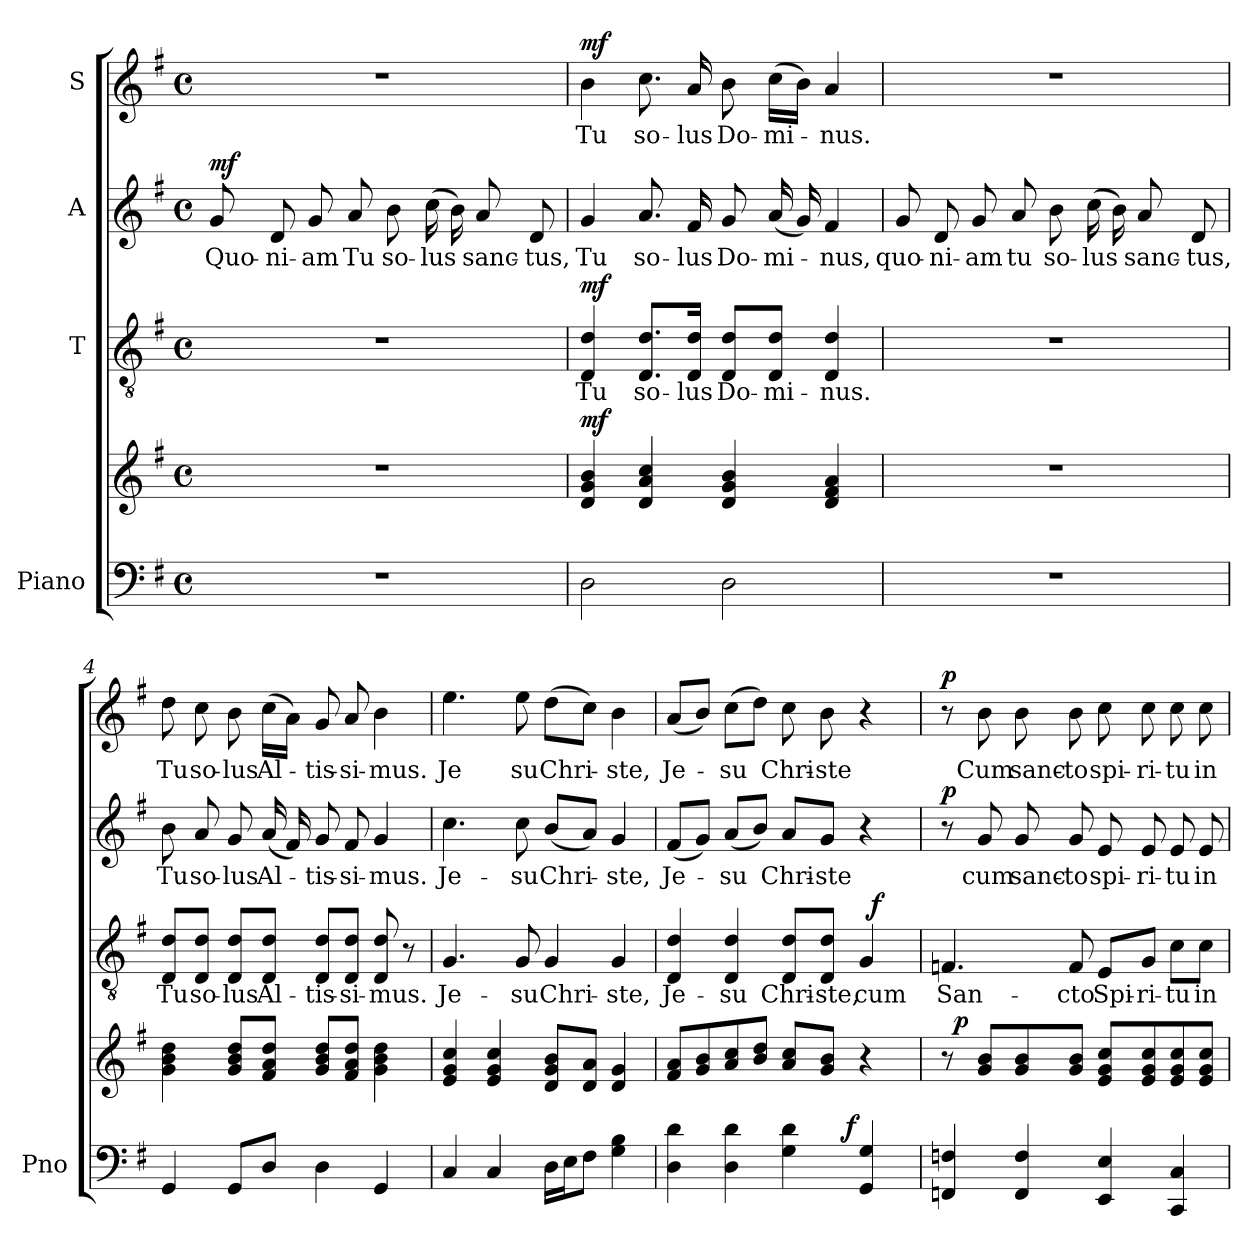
**kern	**kern	**dynam	**kern	**text	**dynam	**kern	**text	**dynam	**kern	**text	**dynam
*part4	*part4	*part4	*part3	*part3	*part3	*part2	*part2	*part2	*part1	*part1	*part1
*staff5	*staff4	*staff4/5	*staff3	*staff3	*staff3	*staff2	*staff2	*staff2	*staff1	*staff1	*staff1
*I"Piano	*	*	*I"T	*	*	*I"A	*	*	*I"S	*	*
*I'Pno	*	*	*	*	*	*	*	*	*	*	*
*clefF4	*clefG2	*	*clefGv2	*	*	*clefG2	*	*	*clefG2	*	*
*k[f#]	*k[f#]	*	*k[f#]	*	*	*k[f#]	*	*	*k[f#]	*	*
*G:	*G:	*	*G:	*	*	*G:	*	*	*G:	*	*
*M4/4	*M4/4	*	*M4/4	*	*	*M4/4	*	*	*M4/4	*	*
*met(c)	*met(c)	*	*met(c)	*	*	*met(c)	*	*	*met(c)	*	*
=1	=1	=1	=1	=1	=1	=1	=1	=1	=1	=1	=1
!	!	!	!	!	!	!	!	!LO:DY:a	!	!	!
1r	1r	.	1r	.	.	8g/	Quo-	mf	1r	.	.
.	.	.	.	.	.	8d/	-ni-	.	.	.	.
.	.	.	.	.	.	8g/	-am	.	.	.	.
.	.	.	.	.	.	8a/	Tu	.	.	.	.
.	.	.	.	.	.	8b\	so-	.	.	.	.
.	.	.	.	.	.	(16cc\	-lus	.	.	.	.
.	.	.	.	.	.	16b\)	.	.	.	.	.
.	.	.	.	.	.	8a/	sanc-	.	.	.	.
.	.	.	.	.	.	8d/	-tus,	.	.	.	.
=2	=2	=2	=2	=2	=2	=2	=2	=2	=2	=2	=2
!	!	!LO:DY:a	!	!	!LO:DY:a	!	!	!	!	!	!LO:DY:a
2D\	4d/ 4g/ 4b/	mf	4D/ 4d/	Tu	mf	4g/	Tu	.	4b\	Tu	mf
.	4d/ 4a/ 4cc/	.	8.D/ 8.d/L	so-	.	8.a/	so-	.	8.cc\	so-	.
.	.	.	16D/ 16d/Jk	-lus	.	16f#/	-lus	.	16a/	-lus	.
2D\	4d/ 4g/ 4b/	.	8D/ 8d/L	Do-	.	8g/	Do-	.	8b\	Do-	.
.	.	.	8D/ 8d/J	-mi-	.	(16a/	-mi-	.	(16cc\LL	-mi-	.
.	.	.	.	.	.	16g/)	.	.	16b\JJ)	.	.
.	4d/ 4f#/ 4a/	.	4D/ 4d/	-nus.	.	4f#/	-nus,	.	4a/	-nus.	.
=3	=3	=3	=3	=3	=3	=3	=3	=3	=3	=3	=3
1r	1r	.	1r	.	.	8g/	quo-	.	1r	.	.
.	.	.	.	.	.	8d/	-ni-	.	.	.	.
.	.	.	.	.	.	8g/	-am	.	.	.	.
.	.	.	.	.	.	8a/	tu	.	.	.	.
.	.	.	.	.	.	8b\	so-	.	.	.	.
.	.	.	.	.	.	(16cc\	-lus	.	.	.	.
.	.	.	.	.	.	16b\)	.	.	.	.	.
.	.	.	.	.	.	8a/	sanc-	.	.	.	.
.	.	.	.	.	.	8d/	-tus,	.	.	.	.
!!LO:LB:g=z
=4	=4	=4	=4	=4	=4	=4	=4	=4	=4	=4	=4
4GG/	4g\ 4b\ 4dd\	.	8D/ 8d/L	Tu	.	8b\	Tu	.	8dd\	Tu	.
.	.	.	8D/ 8d/J	so-	.	8a/	so-	.	8cc\	so-	.
8GG/L	8g/ 8b/ 8dd/L	.	8D/ 8d/L	-lus	.	8g/	-lus	.	8b\	-lus	.
8D/J	8f#/ 8a/ 8dd/J	.	8D/ 8d/J	Al-	.	(16a/	Al-	.	(16cc\LL	Al-	.
.	.	.	.	.	.	16f#/)	.	.	16a\JJ)	.	.
4D\	8g/ 8b/ 8dd/L	.	8D/ 8d/L	-tis-	.	8g/	-tis-	.	8g/	-tis-	.
.	8f#/ 8a/ 8dd/J	.	8D/ 8d/J	-si-	.	8f#/	-si-	.	8a/	-si-	.
4GG/	4g\ 4b\ 4dd\	.	8D/ 8d/	-mus.	.	4g/	-mus.	.	4b\	-mus.	.
.	.	.	8r	.	.	.	.	.	.	.	.
=5	=5	=5	=5	=5	=5	=5	=5	=5	=5	=5	=5
4C/	4e/ 4g/ 4cc/	.	4.G/	Je-	.	4.cc\	Je-	.	4.ee\	Je	.
4C/	4e/ 4g/ 4cc/	.	.	.	.	.	.	.	.	.	.
.	.	.	8G/	-su	.	8cc\	-su	.	8ee\	su	.
16D\LL	8d/ 8g/ 8b/L	.	4G/	Chri-	.	(8b/L	Chri-	.	(8dd\L	Chri-	.
16E\J	.	.	.	.	.	.	.	.	.	.	.
8F#\J	8d/ 8a/J	.	.	.	.	8a/J)	.	.	8cc\J)	.	.
4G\ 4B\	4d/ 4g/	.	4G/	-ste,	.	4g/	-ste,	.	4b\	-ste,	.
=6	=6	=6	=6	=6	=6	=6	=6	=6	=6	=6	=6
*^	*	*	*^	*	*	*	*	*	*	*	*
4D\ 4d\	2ryy	8f#/ 8a/L	.	4D/ 4d/	2ryy	Je-	.	(8f#/L	Je-	.	(8a/L	Je-	.
.	.	8g/ 8b/	.	.	.	.	.	8g/J)	.	.	8b/J)	.	.
4D\ 4d\	.	8a/ 8cc/	.	4D/ 4d/	.	-su	.	(8a/L	-su	.	(8cc\L	-su	.
.	.	8b/ 8dd/J	.	.	.	.	.	8b/J)	.	.	8dd\J)	.	.
4G\ 4d\	8..ryy	8a/ 8cc/L	.	8D/ 8d/L	4ryy	Chri-	.	8a/L	Chri-	.	8cc\	Chri-	.
.	.	8g/ 8b/J	.	8D/ 8d/J	.	-ste,	.	8g/J	-ste	.	8b\	-ste	.
!	!	!	!LO:DY:a=2	!	!	!	!	!	!	!	!	!	!
.	4ryy	.	f	.	.	.	.	.	.	.	.	.	.
4GG/ 4G/	.	4r	.	4G/	32ryy	cum	.	4r	.	.	4r	.	.
!	!	!	!	!	!	!	!LO:DY:a	!	!	!	!	!	!
.	.	.	.	.	8..ryy	.	f	.	.	.	.	.	.
.	32ryy	.	.	.	.	.	.	.	.	.	.	.	.
!!LO:PB:g=z
=7	=7	=7	=7	=7	=7	=7	=7	=7	=7	=7	=7	=7	=7
!	!	!	!	!	!	!	!	!	!	!LO:DY:a	!	!	!LO:DY:a
*v	*v	*^	*	*v	*v	*	*	*	*	*	*	*	*
4FFn/ 4Fn/	8r	32ryy	.	4.Fn/	San-	.	8r	.	p	8r	.	p
!	!	!	!LO:DY:a	!	!	!	!	!	!	!	!	!
.	.	2ryy	p	.	.	.	.	.	.	.	.	.
.	8g/ 8b/L	.	.	.	.	.	8g/	cum	.	8b\	Cum	.
4FF/ 4F/	8g/ 8b/	.	.	.	.	.	8g/	sanc-	.	8b\	sanc-	.
.	8g/ 8b/J	.	.	8F/	-cto	.	8g/	-to	.	8b\	-to	.
4EE/ 4E/	8e/ 8g/ 8cc/L	.	.	8E/L	Spi-	.	8e/	spi-	.	8cc\	spi-	.
.	.	4...ryy	.	.	.	.	.	.	.	.	.	.
.	8e/ 8g/ 8cc/	.	.	8G/J	-ri-	.	8e/	-ri-	.	8cc\	-ri-	.
4CC/ 4C/	8e/ 8g/ 8cc/	.	.	8c\L	-tu	.	8e/	-tu	.	8cc\	-tu	.
.	8e/ 8g/ 8cc/J	.	.	8c\J	in	.	8e/	in	.	8cc\	in	.
*	*v	*v	*	*	*	*	*	*	*	*	*	*
=	=	=	=	=	=	=	=	=	=	=	=
*-	*-	*-	*-	*-	*-	*-	*-	*-	*-	*-	*-
